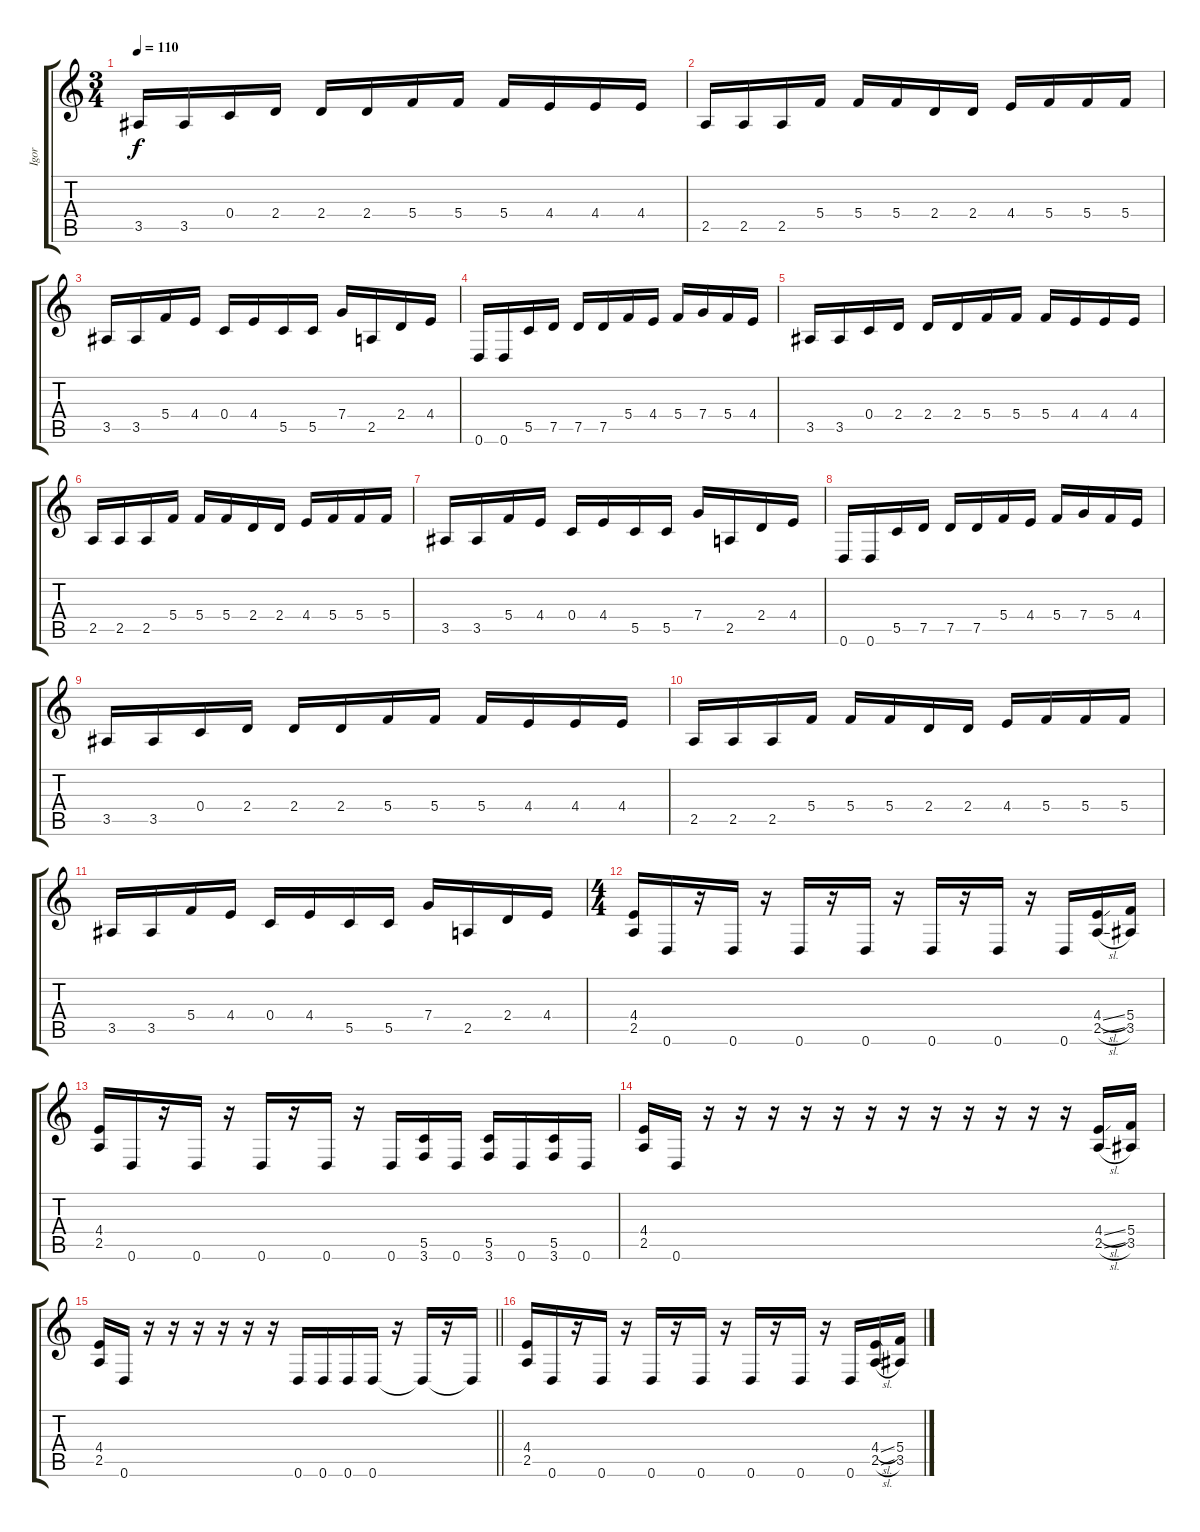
\track ("Igor " "Igor ") {instrument distortionguitar}
\staff {score tabs}
\tuning (D4 A3 F3 C3 G2 D2) {hide}
\ts (3 4)
\tempo 110
\clef g2
\ks c
3.5.16{dy f} 3.5.16 0.4.16 2.4.16 2.4.16 2.4.16 5.4.16 5.4.16 5.4.16 4.4.16 4.4.16 4.4.16 |
2.5.16 2.5.16 2.5.16 5.4.16 5.4.16 5.4.16 2.4.16 2.4.16 4.4.16 5.4.16 5.4.16 5.4.16 |
3.5.16 3.5.16 5.4.16 4.4.16 0.4.16 4.4.16 5.5.16 5.5.16 7.4.16 2.5.16 2.4.16 4.4.16 |
0.6.16 0.6.16 5.5.16 7.5.16 7.5.16 7.5.16 5.4.16 4.4.16 5.4.16 7.4.16 5.4.16 4.4.16 |
3.5.16 3.5.16 0.4.16 2.4.16 2.4.16 2.4.16 5.4.16 5.4.16 5.4.16 4.4.16 4.4.16 4.4.16 |
2.5.16 2.5.16 2.5.16 5.4.16 5.4.16 5.4.16 2.4.16 2.4.16 4.4.16 5.4.16 5.4.16 5.4.16 |
3.5.16 3.5.16 5.4.16 4.4.16 0.4.16 4.4.16 5.5.16 5.5.16 7.4.16 2.5.16 2.4.16 4.4.16 |
0.6.16 0.6.16 5.5.16 7.5.16 7.5.16 7.5.16 5.4.16 4.4.16 5.4.16 7.4.16 5.4.16 4.4.16 |
3.5.16 3.5.16 0.4.16 2.4.16 2.4.16 2.4.16 5.4.16 5.4.16 5.4.16 4.4.16 4.4.16 4.4.16 |
2.5.16 2.5.16 2.5.16 5.4.16 5.4.16 5.4.16 2.4.16 2.4.16 4.4.16 5.4.16 5.4.16 5.4.16 |
3.5.16 3.5.16 5.4.16 4.4.16 0.4.16 4.4.16 5.5.16 5.5.16 7.4.16 2.5.16 2.4.16 4.4.16 |
\ts (4 4)
(4.4 2.5).16 0.6.16 r.16 0.6.16 r.16 0.6.16 r.16 0.6.16 r.16 0.6.16 r.16 0.6.16 r.16 0.6.16 (4.4{sl} 2.5{sl}).16 (5.4 3.5).16 |
(4.4 2.5).16 0.6.16 r.16 0.6.16 r.16 0.6.16 r.16 0.6.16 r.16 0.6.16 (5.5 3.6).16 0.6.16 (5.5 3.6).16 0.6.16 (5.5 3.6).16 0.6.16 |
(4.4 2.5).16 0.6.16 r.16 r.16 r.16 r.16 r.16 r.16 r.16 r.16 r.16 r.16 r.16 r.16 (4.4{sl} 2.5{sl}).16 (5.4 3.5).16 |
\barLineRight lightlight
(4.4 2.5).16 0.6.16 r.16 r.16 r.16 r.16 r.16 r.16 0.6.16 0.6.16 0.6.16 0.6.16 r.16 0.6{t}.16 r.16 0.6{t}.16 |
(4.4 2.5).16 0.6.16 r.16 0.6.16 r.16 0.6.16 r.16 0.6.16 r.16 0.6.16 r.16 0.6.16 r.16 0.6.16 (4.4{sl} 2.5{sl}).16 (5.4 3.5).16
